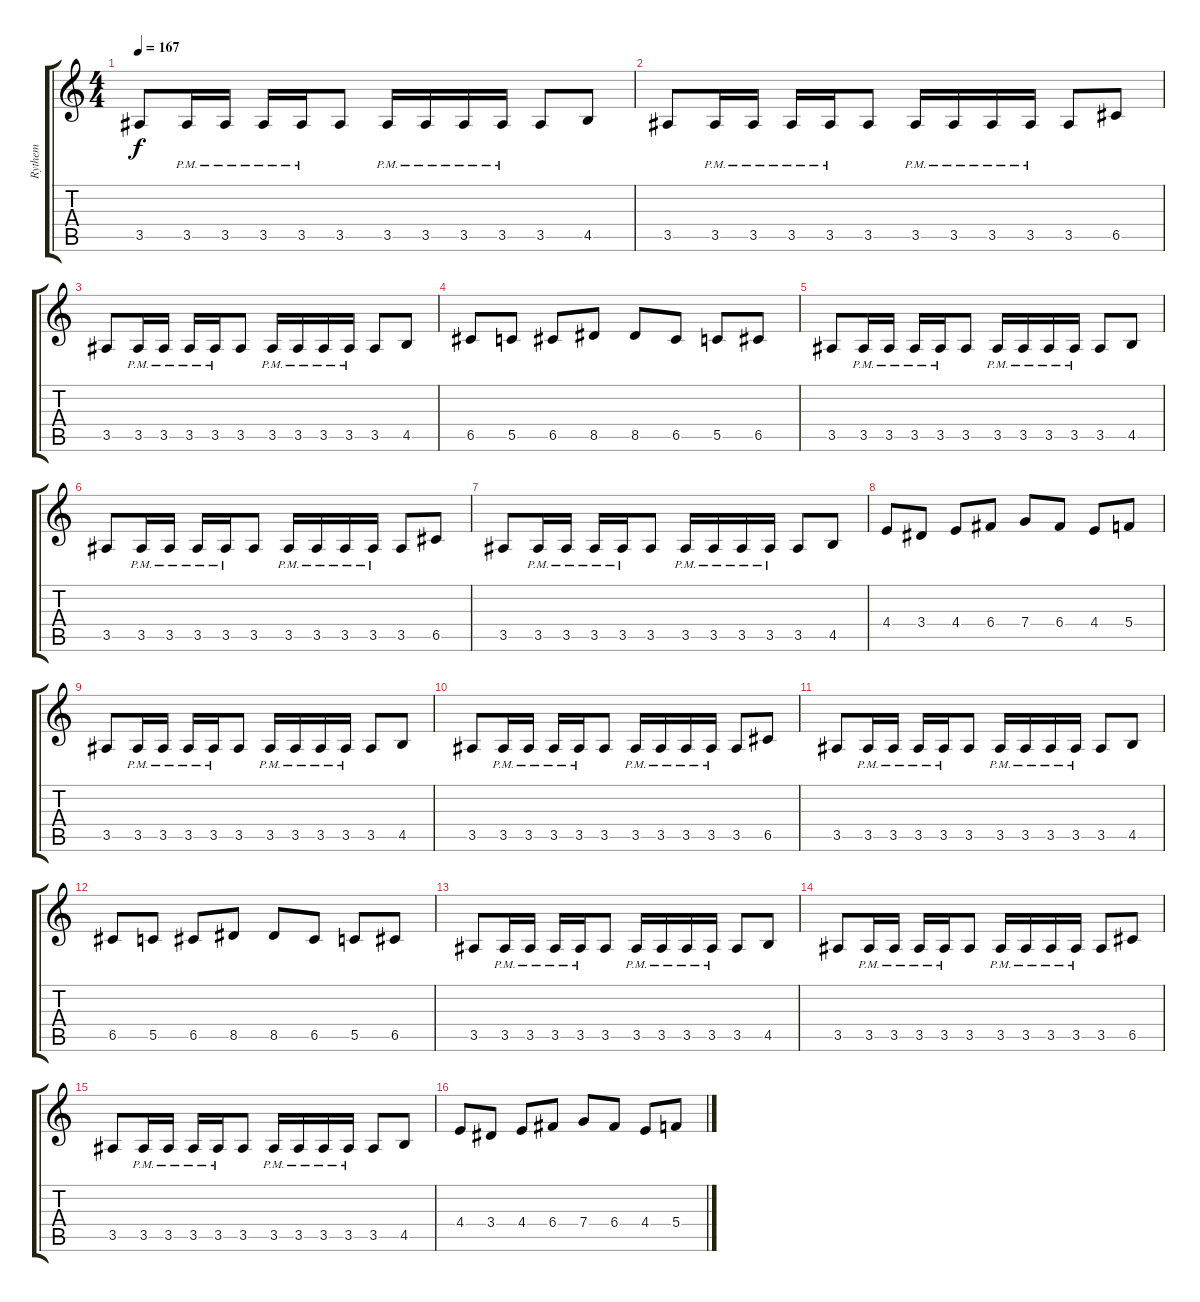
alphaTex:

\track ("Rythem" "Rythem") {instrument distortionguitar}
\staff {score tabs}
\tuning (D4 A3 F3 C3 G2 D2) {hide}
\ts (4 4)
\tempo 167
\clef g2
\ks c
3.5.8{dy f} 3.5{pm}.16 3.5{pm}.16 3.5{pm}.16 3.5{pm}.16 3.5.8 3.5{pm}.16 3.5{pm}.16 3.5{pm}.16 3.5{pm}.16 3.5.8 4.5.8 |
3.5.8 3.5{pm}.16 3.5{pm}.16 3.5{pm}.16 3.5{pm}.16 3.5.8 3.5{pm}.16 3.5{pm}.16 3.5{pm}.16 3.5{pm}.16 3.5.8 6.5.8 |
3.5.8 3.5{pm}.16 3.5{pm}.16 3.5{pm}.16 3.5{pm}.16 3.5.8 3.5{pm}.16 3.5{pm}.16 3.5{pm}.16 3.5{pm}.16 3.5.8 4.5.8 |
6.5.8 5.5.8 6.5.8 8.5.8 8.5.8 6.5.8 5.5.8 6.5.8 |
3.5.8 3.5{pm}.16 3.5{pm}.16 3.5{pm}.16 3.5{pm}.16 3.5.8 3.5{pm}.16 3.5{pm}.16 3.5{pm}.16 3.5{pm}.16 3.5.8 4.5.8 |
3.5.8 3.5{pm}.16 3.5{pm}.16 3.5{pm}.16 3.5{pm}.16 3.5.8 3.5{pm}.16 3.5{pm}.16 3.5{pm}.16 3.5{pm}.16 3.5.8 6.5.8 |
3.5.8 3.5{pm}.16 3.5{pm}.16 3.5{pm}.16 3.5{pm}.16 3.5.8 3.5{pm}.16 3.5{pm}.16 3.5{pm}.16 3.5{pm}.16 3.5.8 4.5.8 |
4.4.8 3.4.8 4.4.8 6.4.8 7.4.8 6.4.8 4.4.8 5.4.8 |
3.5.8 3.5{pm}.16 3.5{pm}.16 3.5{pm}.16 3.5{pm}.16 3.5.8 3.5{pm}.16 3.5{pm}.16 3.5{pm}.16 3.5{pm}.16 3.5.8 4.5.8 |
3.5.8 3.5{pm}.16 3.5{pm}.16 3.5{pm}.16 3.5{pm}.16 3.5.8 3.5{pm}.16 3.5{pm}.16 3.5{pm}.16 3.5{pm}.16 3.5.8 6.5.8 |
3.5.8 3.5{pm}.16 3.5{pm}.16 3.5{pm}.16 3.5{pm}.16 3.5.8 3.5{pm}.16 3.5{pm}.16 3.5{pm}.16 3.5{pm}.16 3.5.8 4.5.8 |
6.5.8 5.5.8 6.5.8 8.5.8 8.5.8 6.5.8 5.5.8 6.5.8 |
3.5.8 3.5{pm}.16 3.5{pm}.16 3.5{pm}.16 3.5{pm}.16 3.5.8 3.5{pm}.16 3.5{pm}.16 3.5{pm}.16 3.5{pm}.16 3.5.8 4.5.8 |
3.5.8 3.5{pm}.16 3.5{pm}.16 3.5{pm}.16 3.5{pm}.16 3.5.8 3.5{pm}.16 3.5{pm}.16 3.5{pm}.16 3.5{pm}.16 3.5.8 6.5.8 |
3.5.8 3.5{pm}.16 3.5{pm}.16 3.5{pm}.16 3.5{pm}.16 3.5.8 3.5{pm}.16 3.5{pm}.16 3.5{pm}.16 3.5{pm}.16 3.5.8 4.5.8 |
4.4.8 3.4.8 4.4.8 6.4.8 7.4.8 6.4.8 4.4.8 5.4.8
